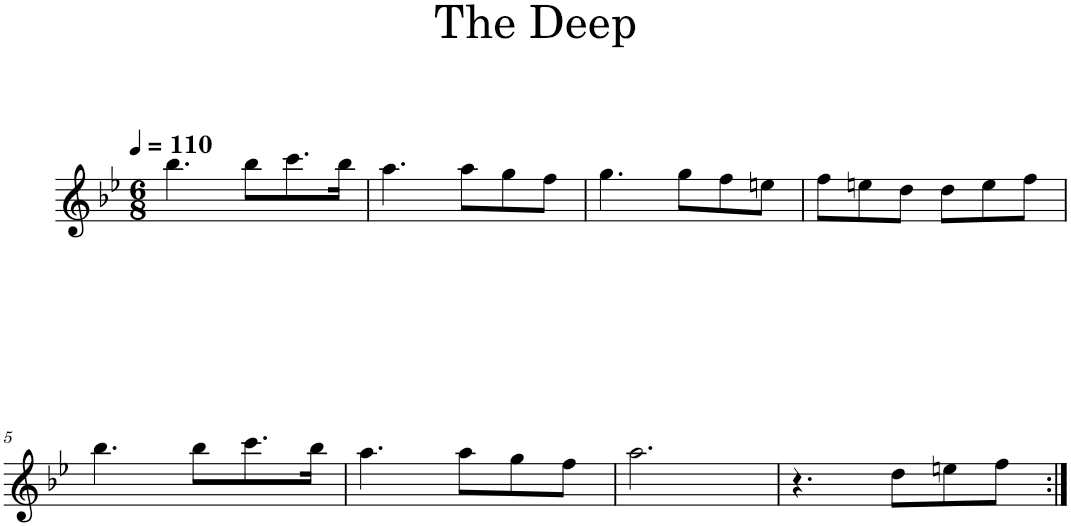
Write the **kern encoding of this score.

**kern
*part1
*staff1
*I"Violin
*I'Vln.
*clefG2
*k[b-e-]
*M6/8
*MM110
=1
4.bb-\
8bb-\L
8.ccc\
16bb-\Jk
=2
4.aa\
8aa\L
8gg\
8ff\J
=3
4.gg\
8gg\L
8ff\
8een\J
=4
8ff\L
8een\
8dd\J
8dd\L
8ee\
8ff\J
!!LO:LB:g=z
=5
4.bb-\
8bb-\L
8.ccc\
16bb-\Jk
=6
4.aa\
8aa\L
8gg\
8ff\J
=7
2.aa\
=8
4.r
8dd\L
8een\
8ff\J
=:|!
*-
